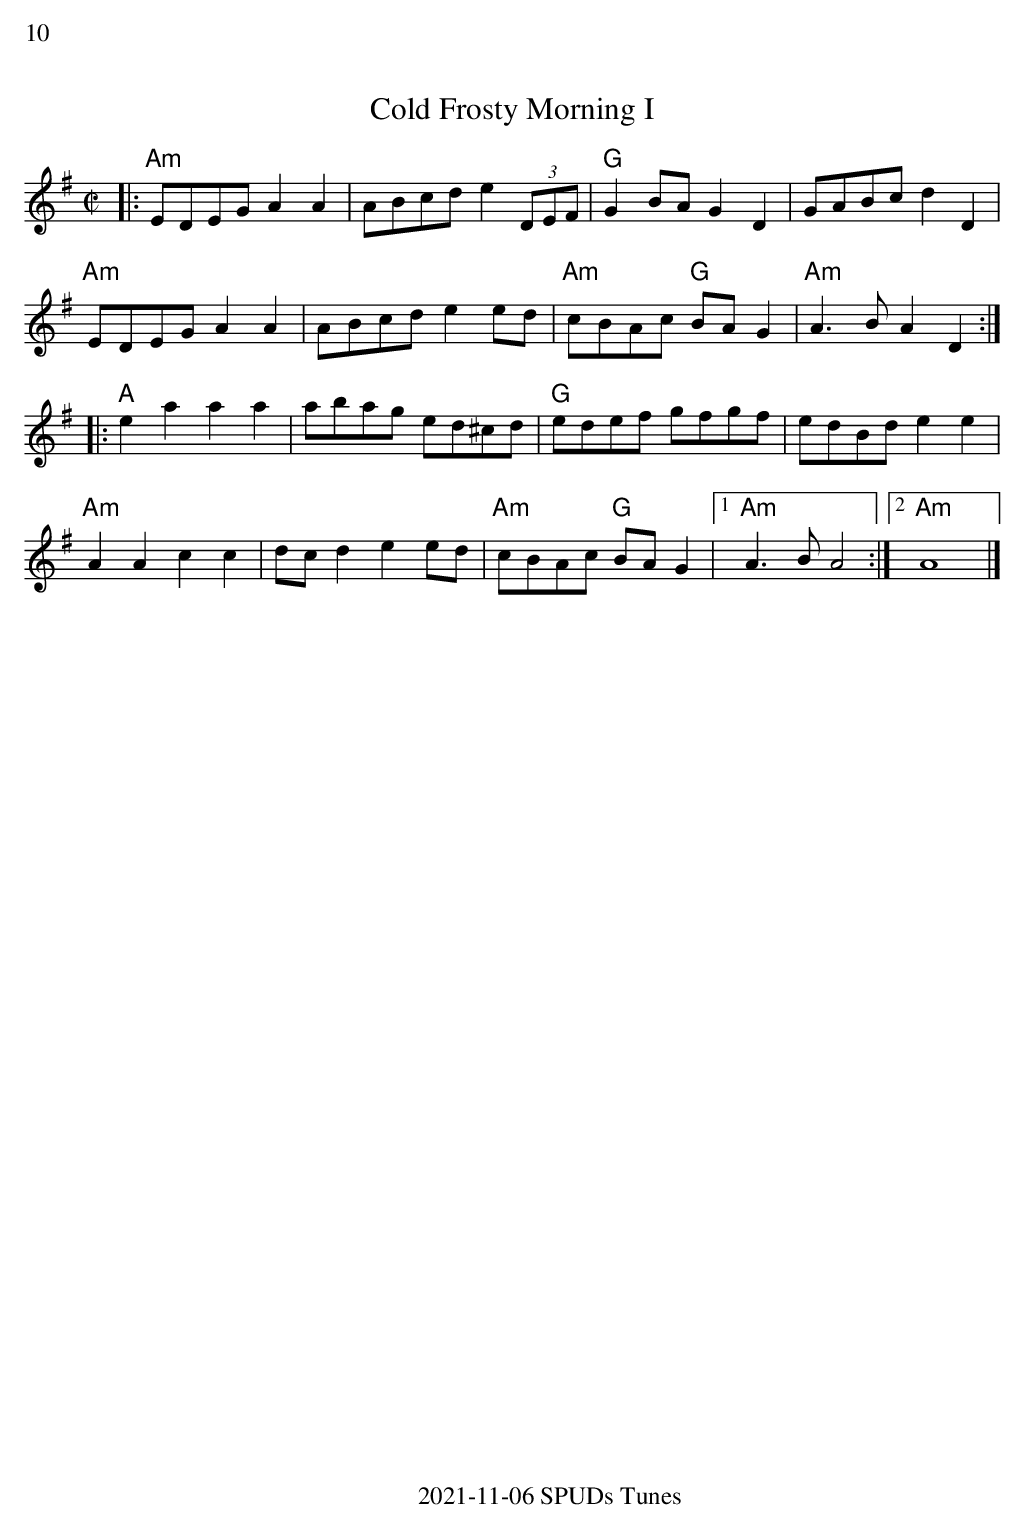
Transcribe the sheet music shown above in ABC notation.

X:1
%%text 10
T:Cold Frosty Morning I
M:C|
L:1/8
K:Ador
|:"Am"EDEG A2 A2|ABcd e2 (3DEF|"G"G2BAG2D2|GABcd2D2|
 "Am"EDEGA2A2|ABcde2ed|"Am"cBAc "G"BAG2|"Am"A3BA2D2 :|
|:"A"e2a2a2a2|abag ed^cd|"G"edef gfgf|edBde2e2 |
 "Am"A2A2c2c2|dcd2e2ed|"Am"cBAc "G"BAG2|1"Am"A3BA4:|2"Am"A8|]
